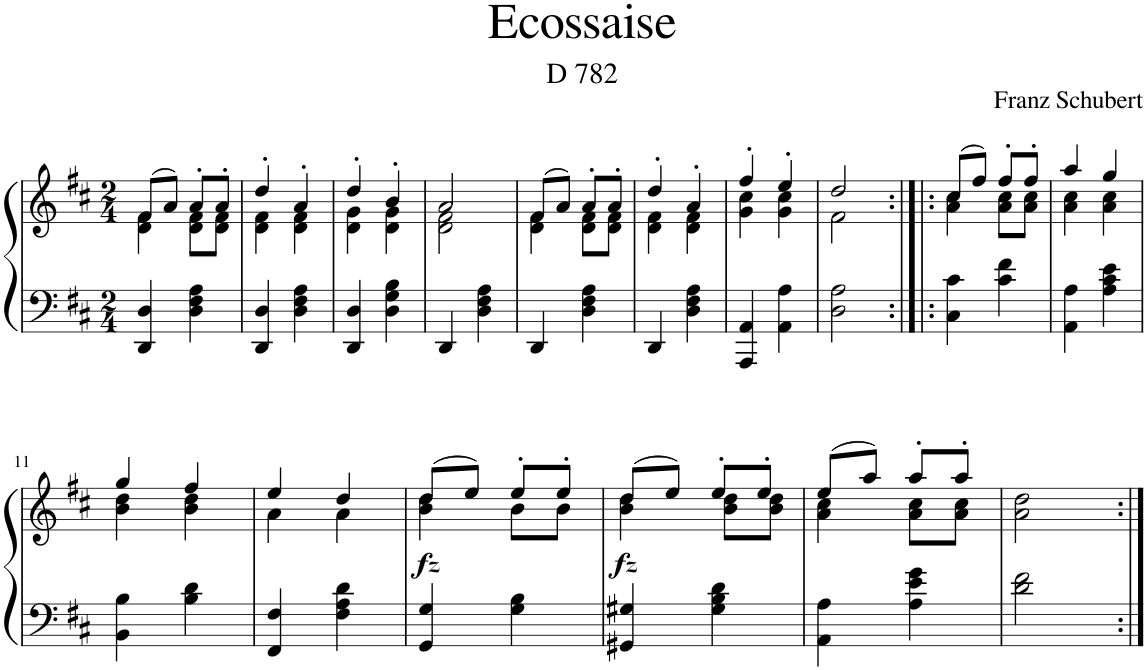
**kern	**kern	**dynam
*part1	*part1	*part1
*staff2	*staff1	*staff1/2
*I"Piano	*	*
*I'Pno.	*	*
*clefF4	*clefG2	*
*k[f#c#]	*k[f#c#]	*
*M2/4	*M2/4	*
=1	=1	=1
*	*^	*
4DD/ 4D/	(8f#/L	4d\ 4f#\	.
.	8a/J)	.	.
4D\ 4F#\ 4A\	8a'/L	8d\ 8f#\L	.
.	8a'/J	8d\ 8f#\J	.
=2	=2	=2	=2
4DD/ 4D/	4dd'/	4d\ 4f#\	.
4D\ 4F#\ 4A\	4a'/	4d\ 4f#\	.
=3	=3	=3	=3
4DD/ 4D/	4dd'/	4d\ 4g\	.
4D\ 4G\ 4B\	4b'/	4d\ 4g\	.
=4	=4	=4	=4
4DD/	2a/	2d\ 2f#\	.
4D\ 4F#\ 4A\	.	.	.
=5	=5	=5	=5
4DD/	(8f#/L	4d\ 4f#\	.
.	8a/J)	.	.
4D\ 4F#\ 4A\	8a'/L	8d\ 8f#\L	.
.	8a'/J	8d\ 8f#\J	.
=6	=6	=6	=6
4DD/	4dd'/	4d\ 4f#\	.
4D\ 4F#\ 4A\	4a'/	4d\ 4f#\	.
=7	=7	=7	=7
4AAA/ 4AA/	4ff#'/	4g\ 4cc#\	.
4AA\ 4A\	4ee'/	4g\ 4cc#\	.
=8	=8	=8	=8
2D\ 2A\	2dd/	2f#\	.
=9:|!|:	=9:|!|:	=9:|!|:	=9:|!|:
4C#\ 4c#\	(8cc#/L	4a\ 4cc#\	.
.	8ff#/J)	.	.
4c#\ 4f#\	8ff#'/L	8a\ 8cc#\L	.
.	8ff#'/J	8a\ 8cc#\J	.
=10	=10	=10	=10
4AA\ 4A\	4aa/	4a\ 4cc#\	.
4A\ 4c#\ 4e\	4gg/	4a\ 4cc#\	.
!!LO:LB:g=z	!!
=11	=11	=11	=11
4BB\ 4B\	4gg/	4b\ 4dd\	.
4B\ 4d\	4ff#/	4b\ 4dd\	.
=12	=12	=12	=12
4FF#/ 4F#/	4ee/	4a\	.
4F#\ 4A\ 4d\	4dd/	4a\	.
=13	=13	=13	=13
!	!	!	!LO:DY:b
4GG/ 4G/	(8dd/L	4b\ 4dd\	fz
.	8ee/J)	.	.
4G\ 4B\	8ee'/L	8b\L	.
.	8ee'/J	8b\J	.
=14	=14	=14	=14
!	!	!	!LO:DY:b
4GG#X/ 4G#X/	(8dd/L	4b\ 4dd\	fz
.	8ee/J)	.	.
4G#\ 4B\ 4d\	8ee'/L	8b\ 8dd\L	.
.	8ee'/J	8b\ 8dd\J	.
=15	=15	=15	=15
4AA\ 4A\	(8ee/L	4a\ 4cc#\	.
.	8aa/J)	.	.
4A\ 4e\ 4g\	8aa'/L	8a\ 8cc#\L	.
.	8aa'/J	8a\ 8cc#\J	.
*	*v	*v	*
=16	=16	=16
2d\ 2f#\	2a\ 2dd\	.
=:|!	=:|!	=:|!
*-	*-	*-
